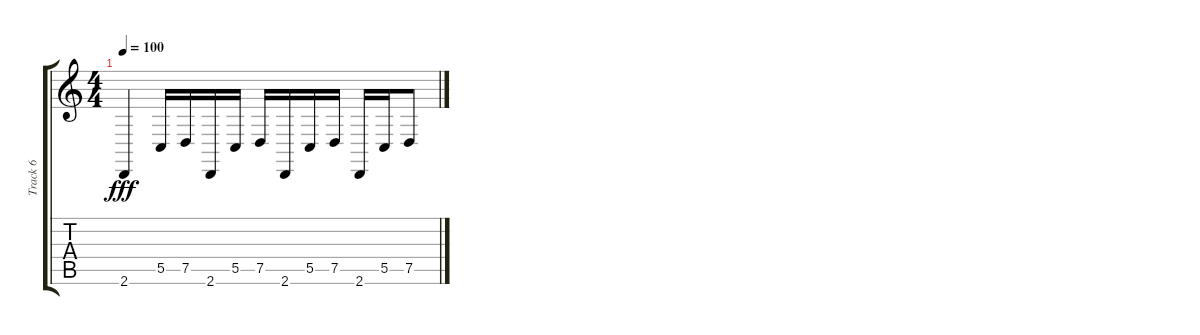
\track ("Track 6" "Track 6") {instrument lead5charang}
\staff {score tabs}
\tuning (D4 A3 F3 C3 G2 C2) {hide}
\ts (4 4)
\tempo 100
\clef g2
\ks c
2.6.4{dy fff} 5.5.16 7.5.16 2.6.16 5.5.16 7.5.16 2.6.16 5.5.16 7.5.16 2.6.16 5.5.16 7.5.8
